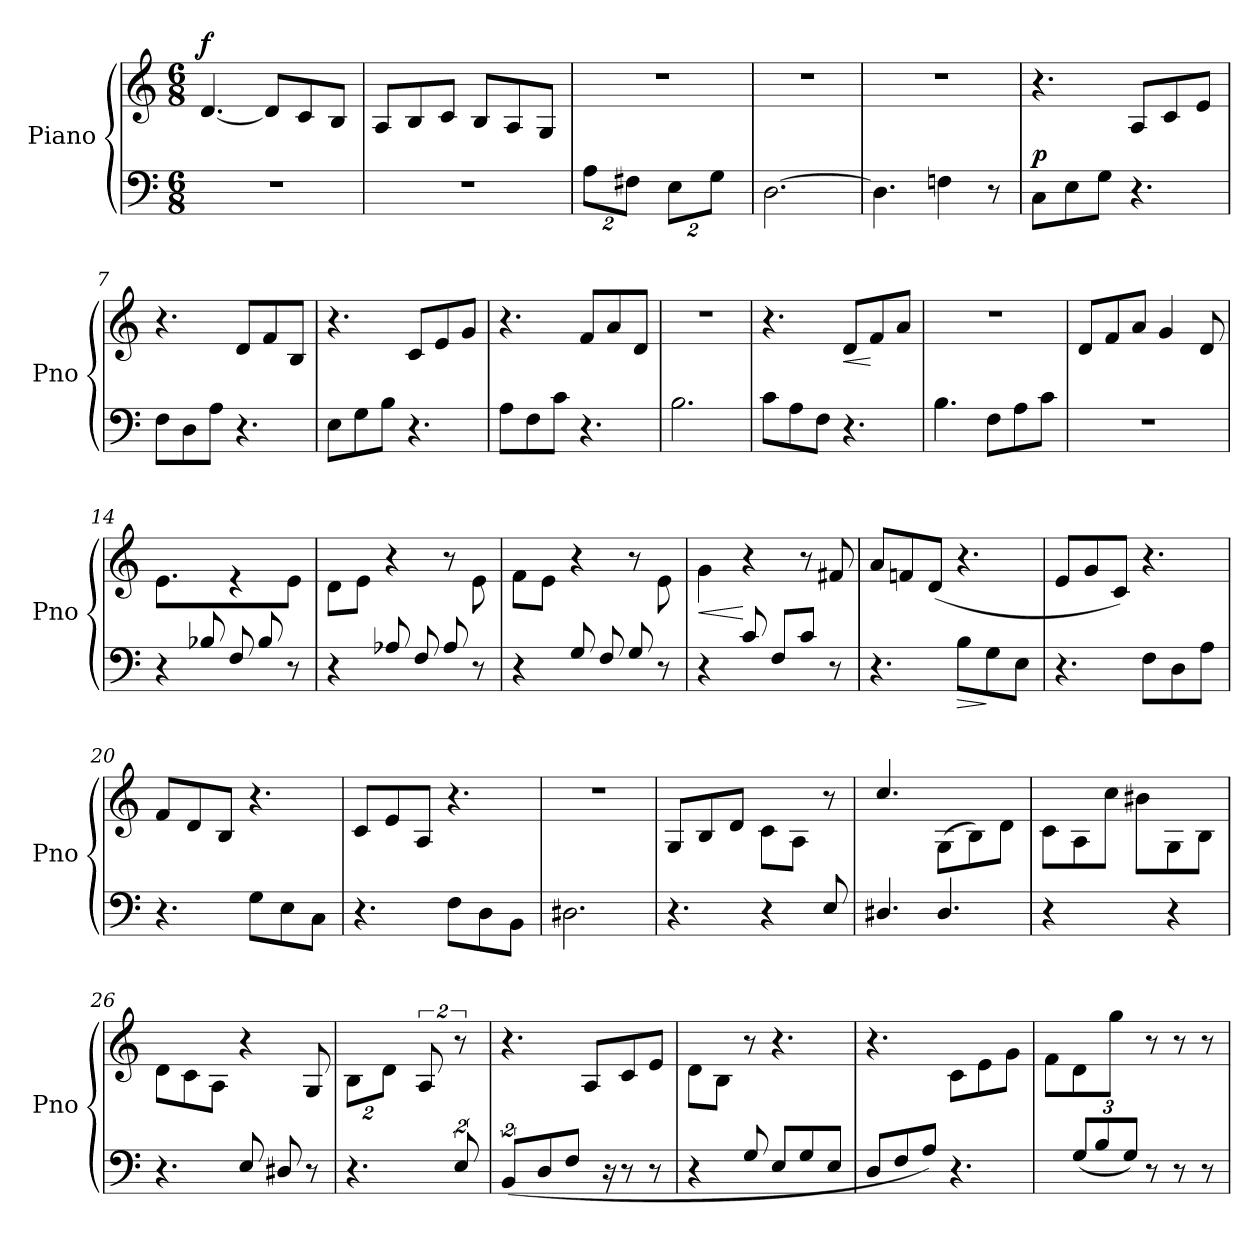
**kern	**dynam	**kern	**dynam
*part2	*part2	*part1	*part1
*staff2	*staff2	*staff1	*staff1
*I"Piano	*	*I"Piano	*
*I'Pno	*	*I'Pno	*
*clefF4	*	*clefG2	*
*M6/8	*	*M6/8	*
*MM132	*	*MM132	*
=1	=1	=1	=1
!LO:N:vis=1	!	!	!LO:DY:a
2.r	.	[4.d/	f
.	.	8d/L]	.
.	.	8c/	.
.	.	8B/J	.
=2	=2	=2	=2
!LO:N:vis=1	!	!	!
2.r	.	8A/L	.
.	.	8B/	.
.	.	8c/J	.
.	.	8B/L	.
.	.	8A/	.
.	.	8G/J	.
=3	=3	=3	=3
!	!	!LO:N:vis=1	!
16%3A\L	.	2.r	.
16%3F#X\J	.	.	.
16%3E\L	.	.	.
16%3G\J	.	.	.
=4	=4	=4	=4
!	!	!LO:N:vis=1	!
[2.D\	.	2.r	.
=5	=5	=5	=5
!	!	!LO:N:vis=1	!
4.D\]	.	2.r	.
4Fn\	.	.	.
8r	.	.	.
!!LO:LB:g=z
=6	=6	=6	=6
*	*	*MM162	*
!	!LO:DY:a	!	!
8C\L	p	4.r	.
8E\	.	.	.
8G\J	.	.	.
4.r	.	8A/L	.
.	.	8c/	.
.	.	8e/J	.
=7	=7	=7	=7
8F\L	.	4.r	.
8D\	.	.	.
8A\J	.	.	.
4.r	.	8d/L	.
.	.	8f/	.
.	.	8B/J	.
=8	=8	=8	=8
8E\L	.	4.r	.
8G\	.	.	.
8B\J	.	.	.
4.r	.	8c/L	.
.	.	8e/	.
.	.	8g/J	.
=9	=9	=9	=9
8A\L	.	4.r	.
8F\	.	.	.
8c\J	.	.	.
4.r	.	8f/L	.
.	.	8a/	.
.	.	8d/J	.
=10	=10	=10	=10
!	!	!LO:N:vis=1	!
2.B\	.	2.r	.
=11	=11	=11	=11
8c\L	.	4.r	.
8A\	.	.	.
8F\J	.	.	.
!	!	!	!LO:HP:b
4.r	.	8d/L	<
.	.	8f/	[
.	.	8a/J	.
!!LO:LB:g=z
=12	=12	=12	=12
!	!	!LO:N:vis=1	!
4.B\	.	2.r	.
8F\L	.	.	.
8A\	.	.	.
8c\J	.	.	.
=13	=13	=13	=13
!LO:N:vis=1	!	!	!
2.r	.	8d/L	.
.	.	8f/	.
.	.	8a/J	.
.	.	4g/	.
.	.	8d/	.
=14	=14	=14	=14
4r	.	4.e\	.
8B-X/	.	.	.
8F/	.	4r	.
8B-/	.	.	.
8r	.	8e\J	.
=15	=15	=15	=15
4r	.	8d\L	.
.	.	8e\J	.
8A-X/	.	4r	.
8F/	.	.	.
8A-/	.	8r	.
8r	.	8e\	.
=16	=16	=16	=16
4r	.	8f\L	.
.	.	8e\J	.
8G/	.	4r	.
8F/	.	.	.
8G/	.	8r	.
8r	.	8e\	.
=17	=17	=17	=17
!	!	!	!LO:HP:b
4r	.	4g\	<
8c/	.	4r	[
8F/L	.	.	.
8c/J	.	8r	.
8r	.	8f#X/	.
!!LO:LB:g=z
=18	=18	=18	=18
4.r	.	8a/L	.
.	.	8fn/	.
.	.	(8d/J	.
!	!LO:HP:b	!	!
8B\L	>	4.r	.
8G\	]	.	.
8E\J	.	.	.
=19	=19	=19	=19
4.r	.	8e/L	.
.	.	8g/	.
.	.	8c/J)	.
8F\L	.	4.r	.
8D\	.	.	.
8A\J	.	.	.
=20	=20	=20	=20
4.r	.	8f/L	.
.	.	8d/	.
.	.	8B/J	.
8G\L	.	4.r	.
8E\	.	.	.
8C\J	.	.	.
=21	=21	=21	=21
4.r	.	8c/L	.
.	.	8e/	.
.	.	8A/J	.
8F\L	.	4.r	.
8D\	.	.	.
8BB\J	.	.	.
=22	=22	=22	=22
!	!	!LO:N:vis=1	!
2.D#X\	.	2.r	.
=23	=23	=23	=23
4.r	.	8G/L	.
.	.	8B/	.
.	.	8d/J	.
4r	.	8c\L	.
.	.	8A\J	.
8E/	.	8r	.
=24	=24	=24	=24
4.D#X/	.	4.cc/	.
4.D#/	.	(8G\L	.
.	.	8B\)	.
.	.	8d\J	.
!!LO:LB:g=z
=25	=25	=25	=25
4r	.	8c\L	.
.	.	8A\	.
4ryy	.	8cc/J	.
.	.	8b#X/L	.
4r	.	8G\	.
.	.	8B\J	.
=26	=26	=26	=26
4.r	.	8d\L	.
.	.	8c\	.
.	.	8A\J	.
8E/	.	4r	.
8D#X/	.	.	.
8r	.	8G/	.
=27	=27	=27	=27
4.r	.	16%3B\L	.
.	.	16%3d\J	.
8.ryy	.	16%3A/	.
16%3E/	.	16%3r	.
=28	=28	=28	=28
(16%3BB/L	.	4.r	.
8D/	.	.	.
8F/J	.	.	.
.	.	8A/L	.
16r	.	.	.
8r	.	8c/	.
8r	.	8e/J	.
=29	=29	=29	=29
4r	.	8d\L	.
.	.	8B\J	.
8G/	.	8r	.
8E/L	.	4.r	.
8G/	.	.	.
8E/J	.	.	.
=30	=30	=30	=30
8D/L	.	4.r	.
8F/	.	.	.
8A/J)	.	.	.
4.r	.	8c\L	.
.	.	8e\	.
.	.	8g\J	.
!!LO:LB:g=z
=31	=31	=31	=31
8ryy	.	8f\L	.
(12G/L	.	8d\	.
12B/	.	.	.
.	.	8gg/J	.
12G/J)	.	.	.
8r	.	8r	.
8r	.	8r	.
8r	.	8r	.
=	=	=	=
*-	*-	*-	*-
